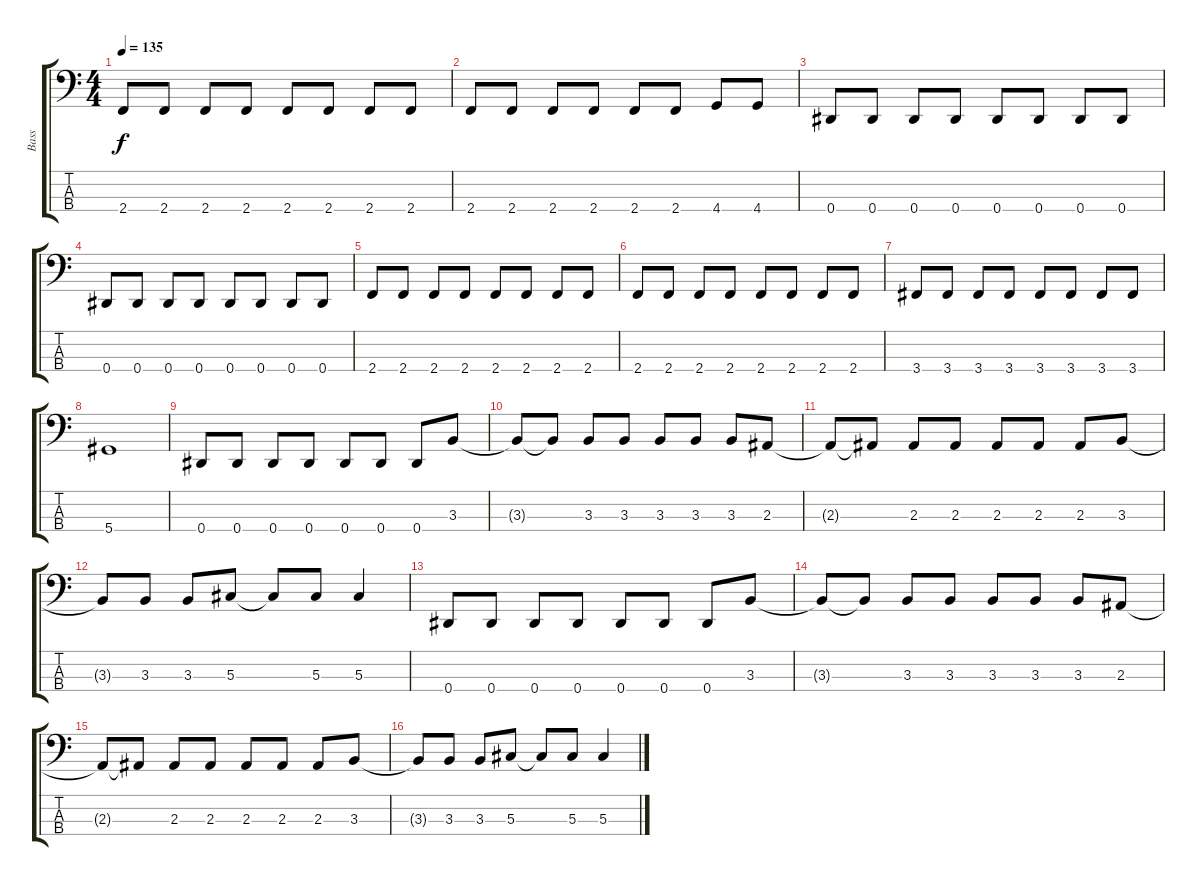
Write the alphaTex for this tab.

\track ("Bass" "Bass") {instrument electricbassfinger}
\staff {score tabs}
\tuning (Gb2 Db2 Ab1 Eb1) {hide}
\ts (4 4)
\tempo 135
\clef f4
\ks c
2.4.8{dy f} 2.4.8 2.4.8 2.4.8 2.4.8 2.4.8 2.4.8 2.4.8 |
2.4.8 2.4.8 2.4.8 2.4.8 2.4.8 2.4.8 4.4.8 4.4.8 |
0.4.8 0.4.8 0.4.8 0.4.8 0.4.8 0.4.8 0.4.8 0.4.8 |
0.4.8 0.4.8 0.4.8 0.4.8 0.4.8 0.4.8 0.4.8 0.4.8 |
2.4.8 2.4.8 2.4.8 2.4.8 2.4.8 2.4.8 2.4.8 2.4.8 |
2.4.8 2.4.8 2.4.8 2.4.8 2.4.8 2.4.8 2.4.8 2.4.8 |
3.4.8 3.4.8 3.4.8 3.4.8 3.4.8 3.4.8 3.4.8 3.4.8 |
5.4.1 |
0.4.8 0.4.8 0.4.8 0.4.8 0.4.8 0.4.8 0.4.8 3.3.8 |
3.3{t}.8 3.3{t}.8 3.3.8 3.3.8 3.3.8 3.3.8 3.3.8 2.3.8 |
2.3{t}.8 2.3{t}.8 2.3.8 2.3.8 2.3.8 2.3.8 2.3.8 3.3.8 |
3.3{t}.8 3.3.8 3.3.8 5.3.8 5.3{t}.8 5.3.8 5.3.4 |
0.4.8 0.4.8 0.4.8 0.4.8 0.4.8 0.4.8 0.4.8 3.3.8 |
3.3{t}.8 3.3{t}.8 3.3.8 3.3.8 3.3.8 3.3.8 3.3.8 2.3.8 |
2.3{t}.8 2.3{t}.8 2.3.8 2.3.8 2.3.8 2.3.8 2.3.8 3.3.8 |
3.3{t}.8 3.3.8 3.3.8 5.3.8 5.3{t}.8 5.3.8 5.3.4
